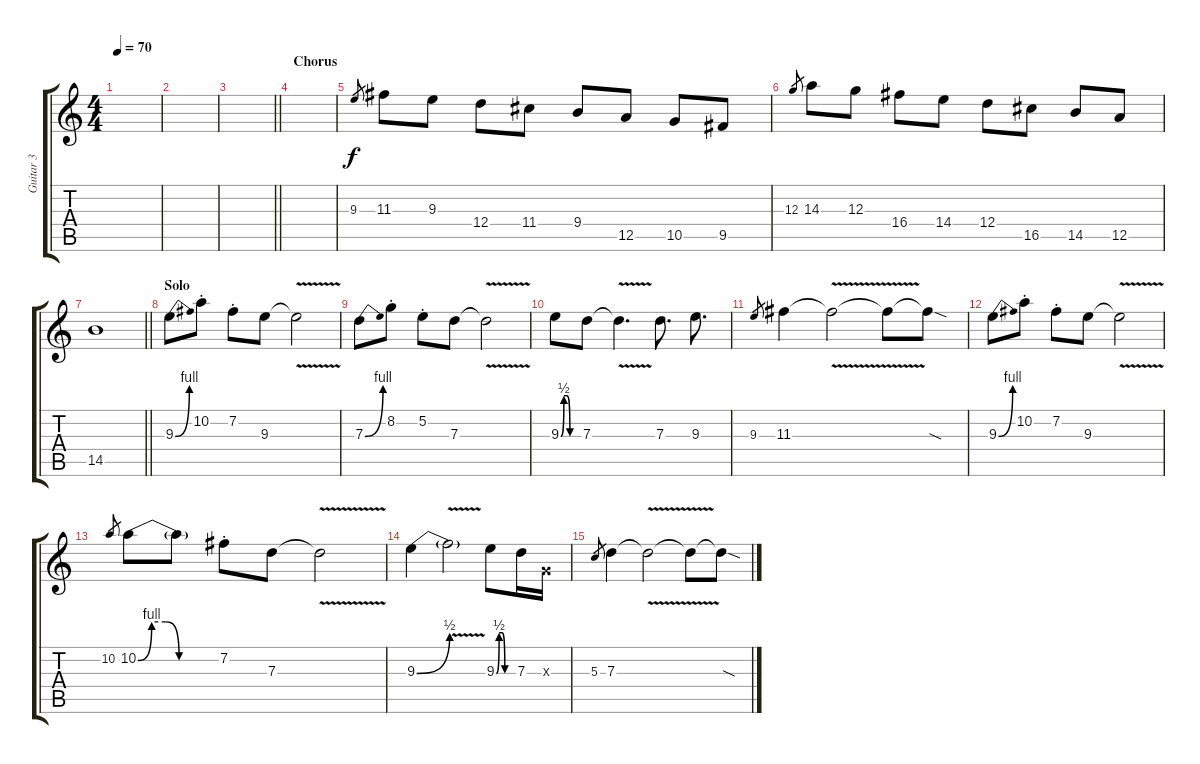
\track ("Guitar 3" "Guitar 3") {instrument overdrivenguitar}
\staff {score tabs}
\tuning (E4 B3 G3 D3 A2 E2) {hide}
\ts (4 4)
\tempo 70
\clef g2
\ks c
|
|
\barLineRight lightlight
|
\section ("" "Chorus")
|
9.3.8{gr} 11.3.8 9.3.8 12.4.8 11.4.8 9.4.8 12.5.8 10.5.8 9.5.8 |
12.3.8{gr} 14.3.8 12.3.8 16.4.8 14.4.8 12.4.8 16.5.8 14.5.8 12.5.8 |
\barLineRight lightlight
14.5.1 |
\section ("" "Solo")
9.3{be (bend 0 0 60 4)}.8{balance 11} 10.2{st}.8 7.2{st}.8 9.3.8 9.3{v t}.2 |
7.3{be (bend 0 0 60 4)}.8 8.2{st}.8 5.2{st}.8 7.3.8 7.3{v t}.2 |
9.3{be (custom 0 0 10 2 20 2 30 0 60 0)}.8 7.3.8 7.3{v t}.4{d} 7.3.8{d} 9.3.8{d} |
9.3.8{gr} 11.3.4 11.3{v t}.2 11.3{t}.8 11.3{sod t}.8 |
9.3{be (bend 0 0 60 4)}.8 10.2{st}.8 7.2{st}.8 9.3.8 9.3{v t}.2 |
10.2.8{gr} 10.2{be (custom 0 0 10 4 20 4 30 0 60 0)}.8 10.2{t}.8 7.2{st}.8 7.3.8 7.3{v t}.2 |
9.3{be (bend 0 0 60 2)}.4 9.3{v t}.2 9.3{be (custom 0 0 10 2 20 2 30 0 60 0)}.8 7.3.16 0.3{x}.16 |
5.3.8{gr} 7.3.4 7.3{v t}.2 7.3{t}.8 7.3{sod t}.8
